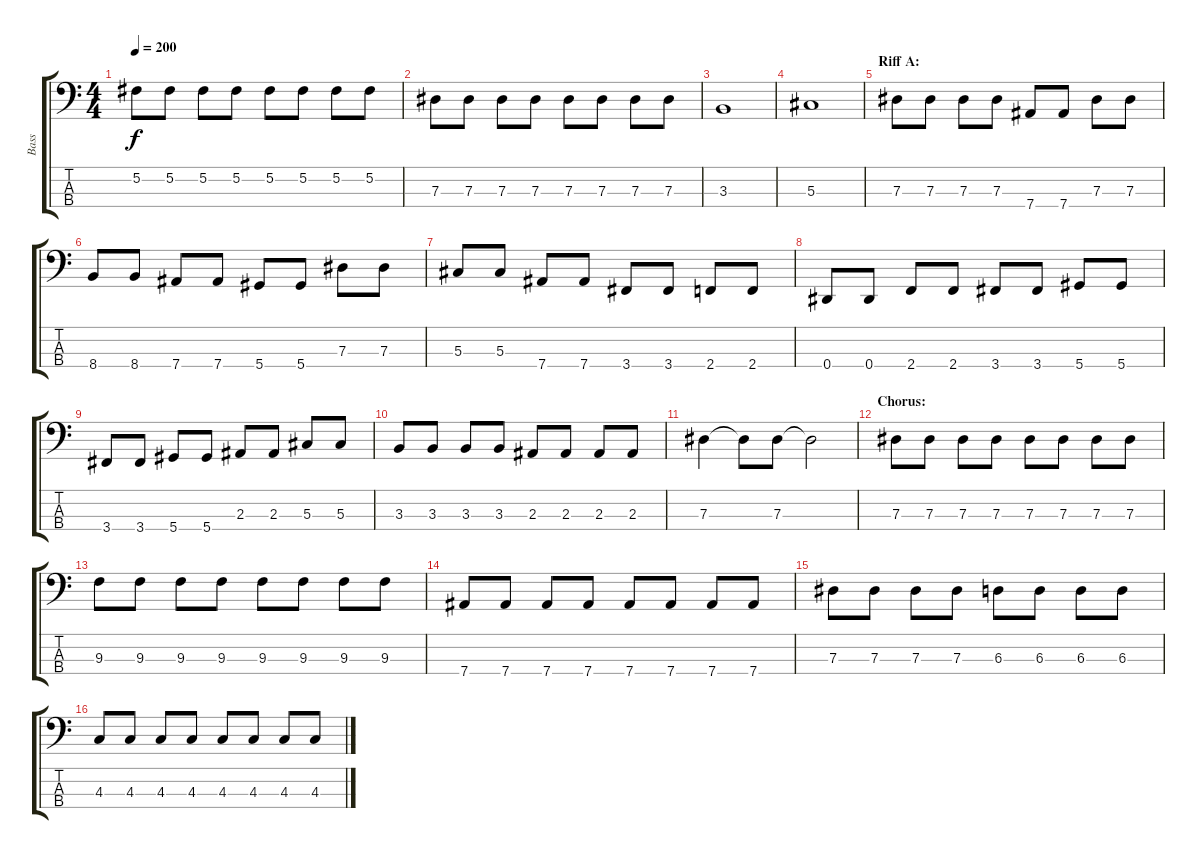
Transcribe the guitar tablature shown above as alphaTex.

\track ("Bass" "Bass") {instrument electricbassfinger}
\staff {score tabs}
\tuning (Gb2 Db2 Ab1 Eb1) {hide}
\ts (4 4)
\tempo 200
\clef f4
\ks c
5.2.8{dy f} 5.2.8 5.2.8 5.2.8 5.2.8 5.2.8 5.2.8 5.2.8 |
7.3.8 7.3.8 7.3.8 7.3.8 7.3.8 7.3.8 7.3.8 7.3.8 |
3.3.1 |
5.3.1 |
\section ("" "Riff A:")
7.3.8 7.3.8 7.3.8 7.3.8 7.4.8 7.4.8 7.3.8 7.3.8 |
8.4.8 8.4.8 7.4.8 7.4.8 5.4.8 5.4.8 7.3.8 7.3.8 |
5.3.8 5.3.8 7.4.8 7.4.8 3.4.8 3.4.8 2.4.8 2.4.8 |
0.4.8 0.4.8 2.4.8 2.4.8 3.4.8 3.4.8 5.4.8 5.4.8 |
3.4.8 3.4.8 5.4.8 5.4.8 2.3.8 2.3.8 5.3.8 5.3.8 |
3.3.8 3.3.8 3.3.8 3.3.8 2.3.8 2.3.8 2.3.8 2.3.8 |
7.3.4 7.3{t}.8 7.3.8 7.3{t}.2 |
\section ("" "Chorus:")
7.3.8 7.3.8 7.3.8 7.3.8 7.3.8 7.3.8 7.3.8 7.3.8 |
9.3.8 9.3.8 9.3.8 9.3.8 9.3.8 9.3.8 9.3.8 9.3.8 |
7.4.8 7.4.8 7.4.8 7.4.8 7.4.8 7.4.8 7.4.8 7.4.8 |
7.3.8 7.3.8 7.3.8 7.3.8 6.3.8 6.3.8 6.3.8 6.3.8 |
4.3.8 4.3.8 4.3.8 4.3.8 4.3.8 4.3.8 4.3.8 4.3.8
